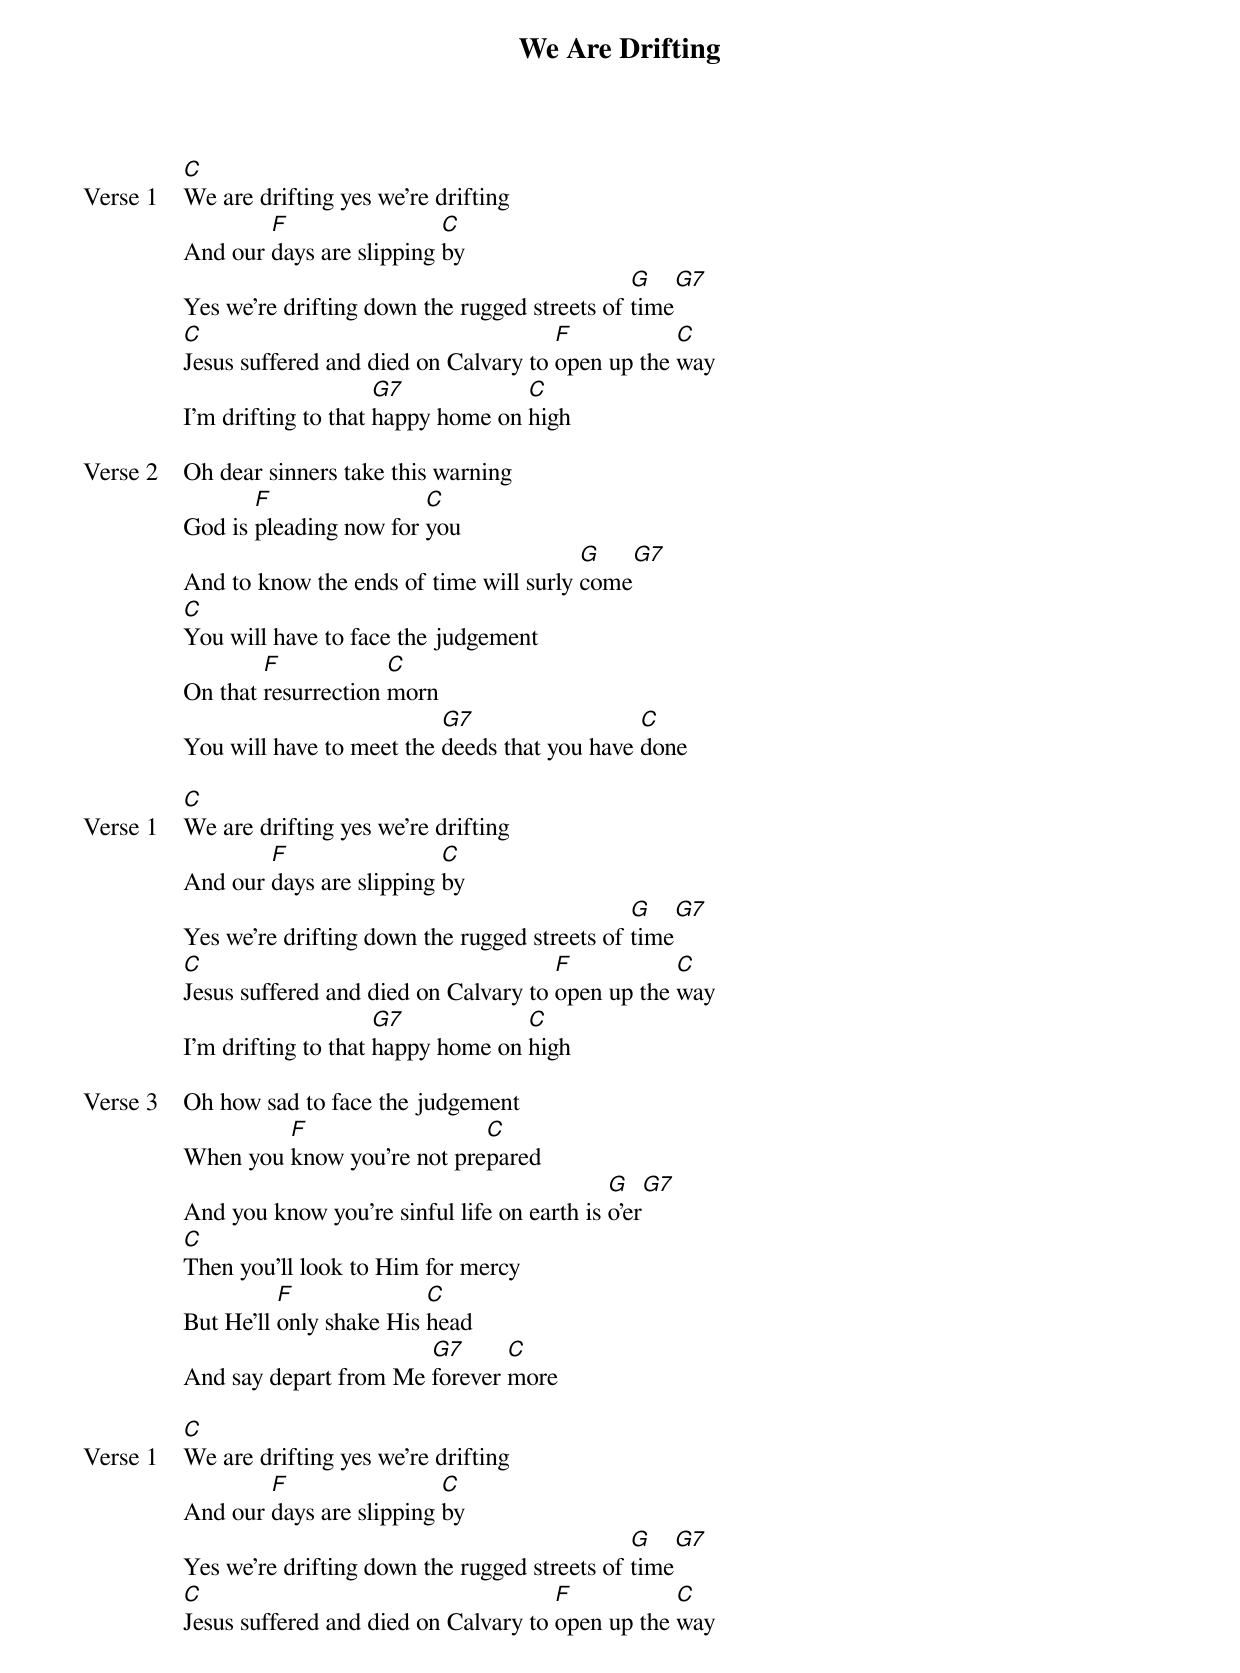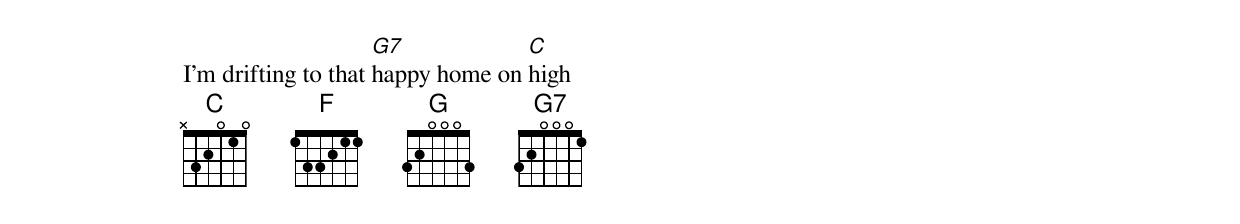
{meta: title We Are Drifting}
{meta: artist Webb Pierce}
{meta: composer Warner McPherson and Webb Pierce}

{start_of_verse: Verse 1}
[C]We are drifting yes we're drifting
And our [F]days are slipping [C]by
Yes we're drifting down the rugged streets of [G]time[G7]
[C]Jesus suffered and died on Calvary to [F]open up the [C]way
I'm drifting to that [G7]happy home on [C]high
{end_of_verse}

{start_of_verse: Verse 2}
Oh dear sinners take this warning
God is [F]pleading now for [C]you
And to know the ends of time will surly [G]come[G7]
[C]You will have to face the judgement
On that [F]resurrection [C]morn
You will have to meet the [G7]deeds that you have [C]done
{end_of_verse}

{start_of_verse: Verse 1}
[C]We are drifting yes we're drifting
And our [F]days are slipping [C]by
Yes we're drifting down the rugged streets of [G]time[G7]
[C]Jesus suffered and died on Calvary to [F]open up the [C]way
I'm drifting to that [G7]happy home on [C]high
{end_of_verse}

{start_of_verse: Verse 3}
Oh how sad to face the judgement
When you [F]know you’re not pre[C]pared
And you know you're sinful life on earth is [G]o’er[G7]
[C]Then you'll look to Him for mercy
But He'll [F]only shake His [C]head
And say depart from Me [G7]forever [C]more
{end_of_verse}

{start_of_verse: Verse 1}
[C]We are drifting yes we're drifting
And our [F]days are slipping [C]by
Yes we're drifting down the rugged streets of [G]time[G7]
[C]Jesus suffered and died on Calvary to [F]open up the [C]way
I'm drifting to that [G7]happy home on [C]high
{end_of_verse}
